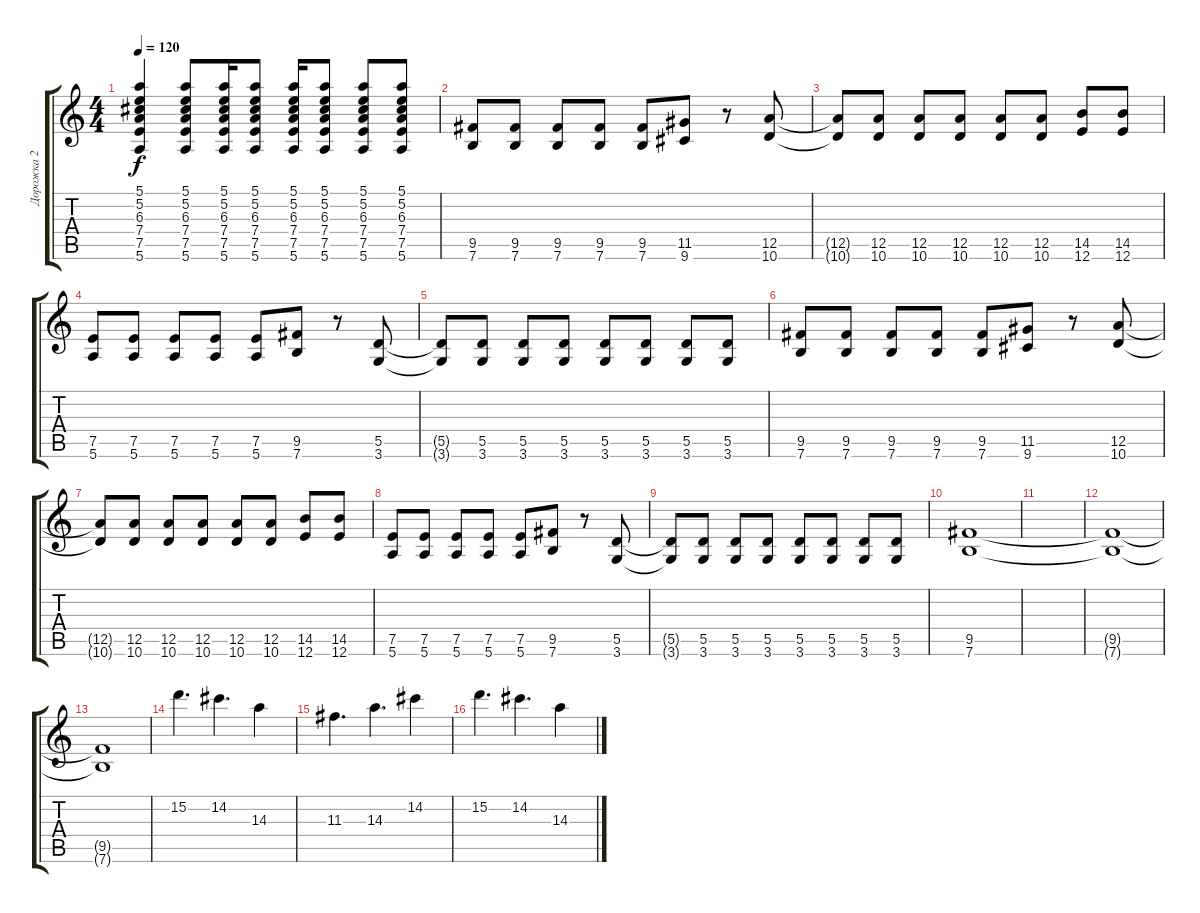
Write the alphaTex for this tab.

\track ("Дорожка 2" "Дорожка 2") {instrument overdrivenguitar}
\staff {score tabs}
\tuning (E4 B3 G3 D3 A2 E2) {hide}
\ts (4 4)
\tempo 120
\clef g2
\ks c
(5.1 5.2 6.3 7.4 7.5 5.6).4{dy f} (5.1 5.2 6.3 7.4 7.5 5.6).8 (5.1 5.2 6.3 7.4 7.5 5.6).16 (5.1 5.2 6.3 7.4 7.5 5.6).8 (5.1 5.2 6.3 7.4 7.5 5.6).16 (5.1 5.2 6.3 7.4 7.5 5.6).8 (5.1 5.2 6.3 7.4 7.5 5.6).8 (5.1 5.2 6.3 7.4 7.5 5.6).8 |
(9.5 7.6).8{instrument overdrivenguitar} (9.5 7.6).8 (9.5 7.6).8 (9.5 7.6).8 (9.5 7.6).8 (11.5 9.6).8 r.8 (12.5 10.6).8 |
(12.5{t} 10.6{t}).8 (12.5 10.6).8 (12.5 10.6).8 (12.5 10.6).8 (12.5 10.6).8 (12.5 10.6).8 (14.5 12.6).8 (14.5 12.6).8 |
(7.5 5.6).8 (7.5 5.6).8 (7.5 5.6).8 (7.5 5.6).8 (7.5 5.6).8 (9.5 7.6).8 r.8 (5.5 3.6).8 |
(5.5{t} 3.6{t}).8 (5.5 3.6).8 (5.5 3.6).8 (5.5 3.6).8 (5.5 3.6).8 (5.5 3.6).8 (5.5 3.6).8 (5.5 3.6).8 |
(9.5 7.6).8{instrument overdrivenguitar} (9.5 7.6).8 (9.5 7.6).8 (9.5 7.6).8 (9.5 7.6).8 (11.5 9.6).8 r.8 (12.5 10.6).8 |
(12.5{t} 10.6{t}).8 (12.5 10.6).8 (12.5 10.6).8 (12.5 10.6).8 (12.5 10.6).8 (12.5 10.6).8 (14.5 12.6).8 (14.5 12.6).8 |
(7.5 5.6).8 (7.5 5.6).8 (7.5 5.6).8 (7.5 5.6).8 (7.5 5.6).8 (9.5 7.6).8 r.8 (5.5 3.6).8 |
(5.5{t} 3.6{t}).8 (5.5 3.6).8 (5.5 3.6).8 (5.5 3.6).8 (5.5 3.6).8 (5.5 3.6).8 (5.5 3.6).8 (5.5 3.6).8 |
(9.5 7.6).1 |
|
(9.5{t} 7.6{t}).1 |
(9.5{t} 7.6{t}).1 |
15.2.4{d} 14.2.4{d} 14.3.4 |
11.3.4{d} 14.3.4{d} 14.2.4 |
15.2.4{d} 14.2.4{d} 14.3.4
